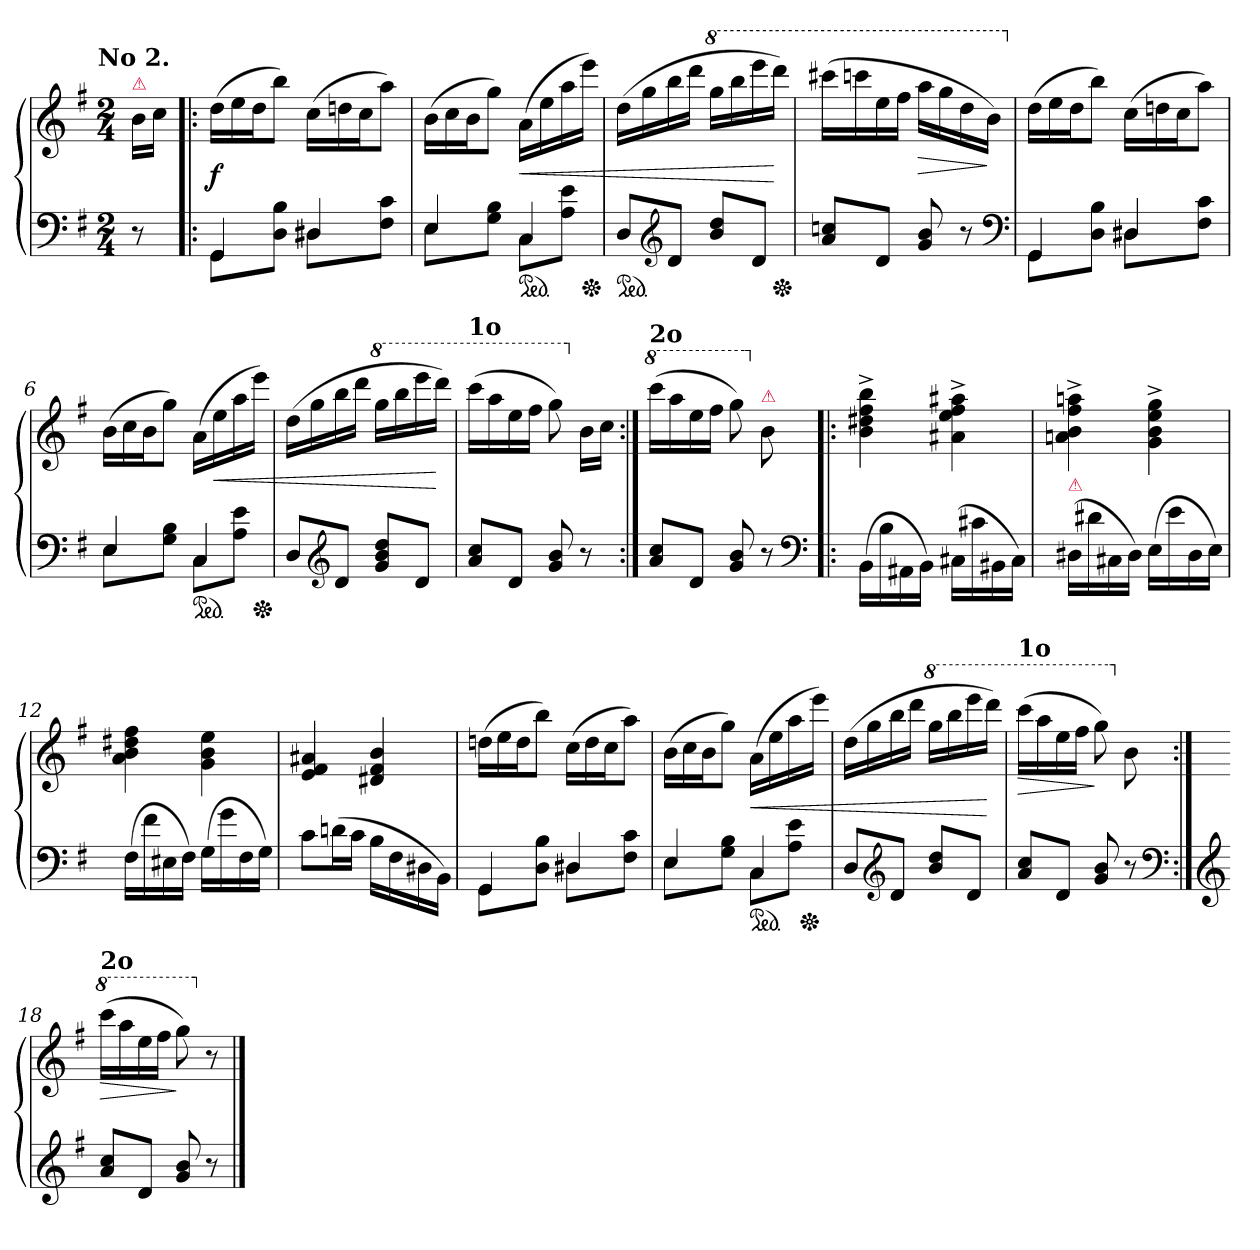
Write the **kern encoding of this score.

**kern	**kern	**dynam
*part1	*part1	*part1
*staff2	*staff1	*staff1/2
*clefF4	*clefG2	*
*k[f#]	*k[f#]	*
*G:	*G:	*
!!LO:TX:omd:t=No 2.
*M2/4	*M2/4	*
=	=	=
!	!LO:TX:a:color=crimson:t=⚠	!
8r	16b\LL	.
.	16ccJJ	.
=1!|:	=1!|:	=1!|:
*^	*	*
*	*	*Xtuplet	*
4GG/	8GG\L	(>24ddLL	f
.	.	24ee	.
.	.	24ddJ	.
.	8D 8BJ	8bbJ)	.
4D#X/	8D#X\L	(>24ccLL	.
.	.	24ddnj	.
.	.	24ccJ	.
.	8F# 8cJ	8aaJ)	.
=2	=2	=2	=2
4E/	8E\L	(>24bLL	.
.	.	24cc	.
.	.	24bJ	.
.	8G 8BJ	8ggJ)	.
!	!	!	!LO:HP:b
*ped	*	*	*
4C/	8C\L	(>16aLL	<
.	.	16ee	.
.	8A 8eJ	16aa	.
*Xped	*	*	*
.	.	16eeeJJ)	.
*v	*v	*	*
=3	=3	=3
*ped	*	*
8D/L	(>16ddLL	.
.	16gg	.
*clefG2	*	*
8dJ	16bb	.
.	16dddJJ	.
*	*8va	*
8b/ 8dd/L	16gggLL	.
.	16bbb	.
8dJ	16eeee	.
*Xped	*	*
.	16ddddJJ)	[
=4	=4	=4
8a/ 8ccnj/L	(>16cccc#XLL	.
.	16ccccn	.
8dJ	16eee	.
.	16fff#JJ	.
!	!	!LO:HP:b
8g/ 8b/	16aaaLL	>
.	16ggg	.
8r	16ddd	.
.	16bbJJ)	]
*clefF4	*	*
=5	=5	=5
*^	*	*
*	*	*X8va	*
4GG/	8GG\L	(>24ddLL	.
.	.	24ee	.
.	.	24ddJ	.
.	8D 8BJ	8bbJ)	.
4D#X	8D#X\L	(>24ccLL	.
.	.	24ddnj	.
.	.	24ccJ	.
.	8F# 8cJ	8aaJ)	.
=6	=6	=6	=6
4E/	8E\L	(>24bLL	.
.	.	24cc	.
.	.	24bJ	.
.	8G 8BJ	8ggJ)	.
*ped	*	*	*
4C/	8C\L	(>16aLL	.
!	!	!	!LO:HP:b
.	.	16ee	<
.	8A 8eJ	16aa	.
*Xped	*	*	*
.	.	16eeeJJ)	.
*v	*v	*	*
=7	=7	=7
8D/L	(>16ddLL	.
.	16gg	.
*clefG2	*	*
8dJ	16bb	.
.	16dddJJ	.
*	*8va	*
8g/ 8b/ 8dd/L	16gggLL	.
.	16bbb	.
8dJ	16eeee	.
.	16ddddJJ)	[
=8	=8	=8
!	!LO:TX:a:B:t=1o	!
8a/ 8cc/L	(>16ccccLL	.
.	16aaa	.
8dJ	16eee	.
.	16fff#JJ	.
8g/ 8b/	8ggg)	.
*	*X8va	*
8r	16bLL	.
.	16ccJJ	.
=9:|!	=9:|!	=9:|!
*	*8va	*
!	!LO:TX:a:B:t=2o	!
8a/ 8cc/L	(>16ccccLL	.
.	16aaa	.
8dJ	16eee	.
.	16fff#JJ	.
8g/ 8b/	8ggg)	.
*	*X8va	*
!	!LO:TX:a:color=crimson:t=⚠	!
8r	8b	.
*clefF4	*	*
=10!|:	=10!|:	=10!|:
(>16BB\LL	4b^<\ 4dd#X^<\ 4ff#^<\ 4bb^<\	.
16B	.	.
16AA#X	.	.
16BBJJ)	.	.
(>16C#X\LL	4a#X^<\ 4ee^<\ 4ff#^<\ 4aa#X^<\	.
16c#X	.	.
16BB#X	.	.
16C#JJ)	.	.
=11	=11	=11
!	!LO:TX:b:color=crimson:t=⚠	!
(>16D#X\LL	4an^<\ 4b^<\ 4ff#^<\ 4aan^<\	.
16d#X	.	.
16C#X	.	.
16D#JJ)	.	.
(>16E\LL	4g^<\ 4b^<\ 4ee^<\ 4gg^<\	.
16e	.	.
16D#	.	.
16EJJ)	.	.
=12	=12	=12
(>16F#\LL	4a\ 4b\ 4dd#X\ 4ff#\	.
16f#	.	.
16E#X	.	.
16F#JJ)	.	.
(>16G\LL	4g\ 4b\ 4ee\	.
16g	.	.
16F#	.	.
16GJJ)	.	.
=13	=13	=13
8c\L	4e/ 4f#/ 4a#X/	.
(>16dnjL	.	.
16cJJ	.	.
16BLL	4d#X/ 4f#/ 4b/	.
16F#	.	.
16D#X	.	.
16BBJJ)	.	.
=14	=14	=14
*^	*	*
4GG	8GG\L	(>24ddnLL	.
.	.	24ee	.
.	.	24ddJ	.
.	8D 8BJ	8bbJ)	.
4D#X/	8D#X\L	(>24ccLL	.
.	.	24dd	.
.	.	24ccJ	.
.	8F# 8cJ	8aaJ)	.
=15	=15	=15	=15
*	*	*^	*
4E	8E\L	(>24b\LL	4ryy	.
.	.	24cc	.	.
.	.	24bJ	.	.
.	8G 8BJ	8ggJ)	.	.
!	!	!	!	!LO:HP:b
*ped	*	*	*	*
4C	8C\L	(>16a\LL	8ryy	<
.	.	16ee	.	.
.	8A 8eJ	16aa	32ryy	.
*Xped	*	*	*	*
.	.	.	16.ryy	.
.	.	16eeeJJ)	.	.
*v	*v	*	*	*
*	*v	*v	*
=16	=16	=16
8D/L	(>16dd\LL	.
.	16gg	.
*clefG2	*	*
8dJ	16bb	.
.	16dddJJ	.
*	*8va	*
8b/ 8dd/L	16ggg\LL	.
.	16bbb	.
8dJ	16eeee	.
.	16ddddJJ)	[
=17	=17	=17
!	!LO:TX:a:B:t=1o	!
!	!	!LO:HP:b
8a/ 8cc/L	(>16ccccLL	>
.	16aaa	.
8dJ	16eee	.
.	16fff#JJ	.
8g/ 8b/	8ggg)	]
*	*X8va	*
8r	8b\	.
*clefF4	*	*
=18:|!	=18:|!	=18:|!
*clefG2	*	*
*	*8va	*
!	!LO:TX:a:B:t=2o	!
!	!	!LO:HP:b
8a/ 8cc/L	(>16ccccLL	>
.	16aaa	.
8dJ	16eee	.
.	16fff#JJ	.
8g/ 8b/	8ggg\)	]
*	*X8va	*
8r	8r	.
==	==	==
*-	*-	*-
